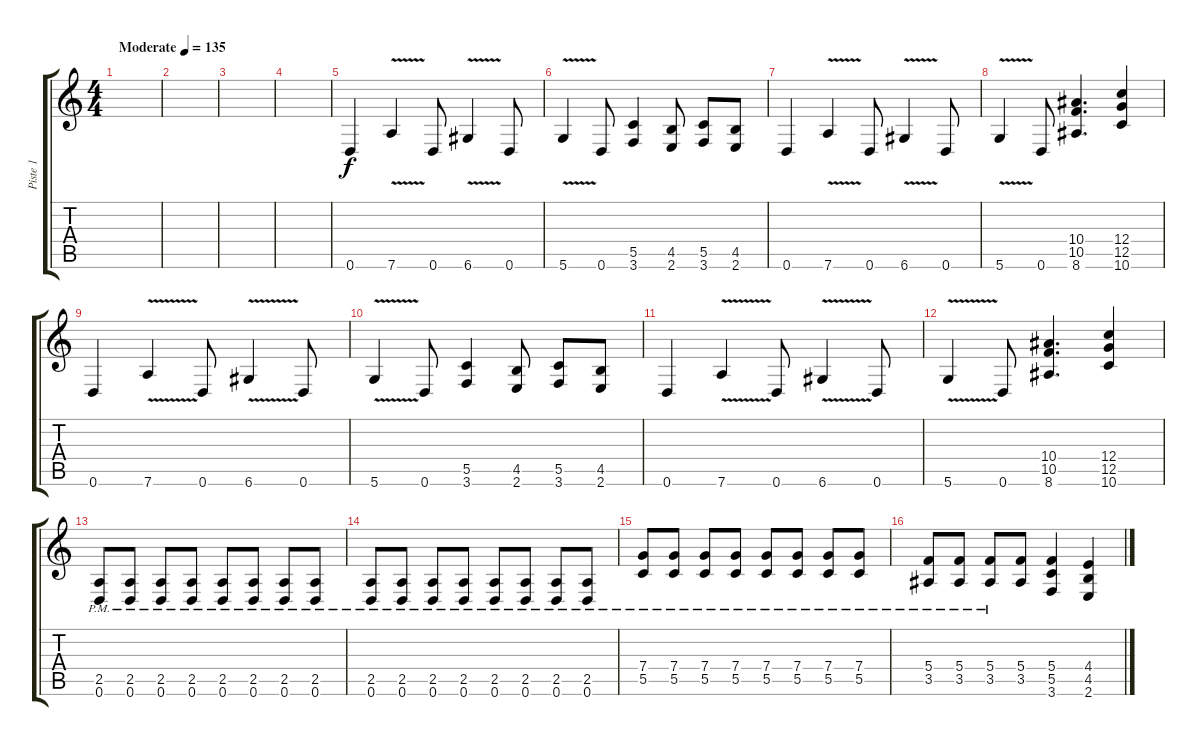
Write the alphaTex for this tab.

\track ("Piste 1" "Piste 1") {instrument overdrivenguitar}
\staff {score tabs}
\tuning (D4 A3 F3 C3 G2 D2) {hide}
\ts (4 4)
\tempo (135 "Moderate")
\clef g2
\ks c
|
|
|
|
0.6.4 7.6{v}.4 0.6.8 6.6{v}.4 0.6.8 |
5.6{v}.4 0.6.8 (5.5 3.6).4 (4.5 2.6).8 (5.5 3.6).8 (4.5 2.6).8 |
0.6.4 7.6{v}.4 0.6.8 6.6{v}.4 0.6.8 |
5.6{v}.4 0.6.8 (10.4 10.5 8.6).4{d} (12.4 12.5 10.6).4 |
0.6.4 7.6{v}.4 0.6.8 6.6{v}.4 0.6.8 |
5.6{v}.4 0.6.8 (5.5 3.6).4 (4.5 2.6).8 (5.5 3.6).8 (4.5 2.6).8 |
0.6.4 7.6{v}.4 0.6.8 6.6{v}.4 0.6.8 |
5.6{v}.4 0.6.8 (10.4 10.5 8.6).4{d} (12.4 12.5 10.6).4 |
(2.5{pm} 0.6{pm}).8 (2.5{pm} 0.6{pm}).8 (2.5{pm} 0.6{pm}).8 (2.5{pm} 0.6{pm}).8 (2.5{pm} 0.6{pm}).8 (2.5{pm} 0.6{pm}).8 (2.5{pm} 0.6{pm}).8 (2.5{pm} 0.6{pm}).8 |
(2.5{pm} 0.6{pm}).8 (2.5{pm} 0.6{pm}).8 (2.5{pm} 0.6{pm}).8 (2.5{pm} 0.6{pm}).8 (2.5{pm} 0.6{pm}).8 (2.5{pm} 0.6{pm}).8 (2.5{pm} 0.6{pm}).8 (2.5{pm} 0.6{pm}).8 |
(7.4{pm} 5.5{pm}).8 (7.4{pm} 5.5{pm}).8 (7.4{pm} 5.5{pm}).8 (7.4{pm} 5.5{pm}).8 (7.4{pm} 5.5{pm}).8 (7.4{pm} 5.5{pm}).8 (7.4{pm} 5.5{pm}).8 (7.4{pm} 5.5{pm}).8 |
(5.4{pm} 3.5{pm}).8 (5.4{pm} 3.5{pm}).8 (5.4{pm} 3.5{pm}).8 (5.4 3.5).8 (5.4 5.5 3.6).4 (4.4 4.5 2.6).4
